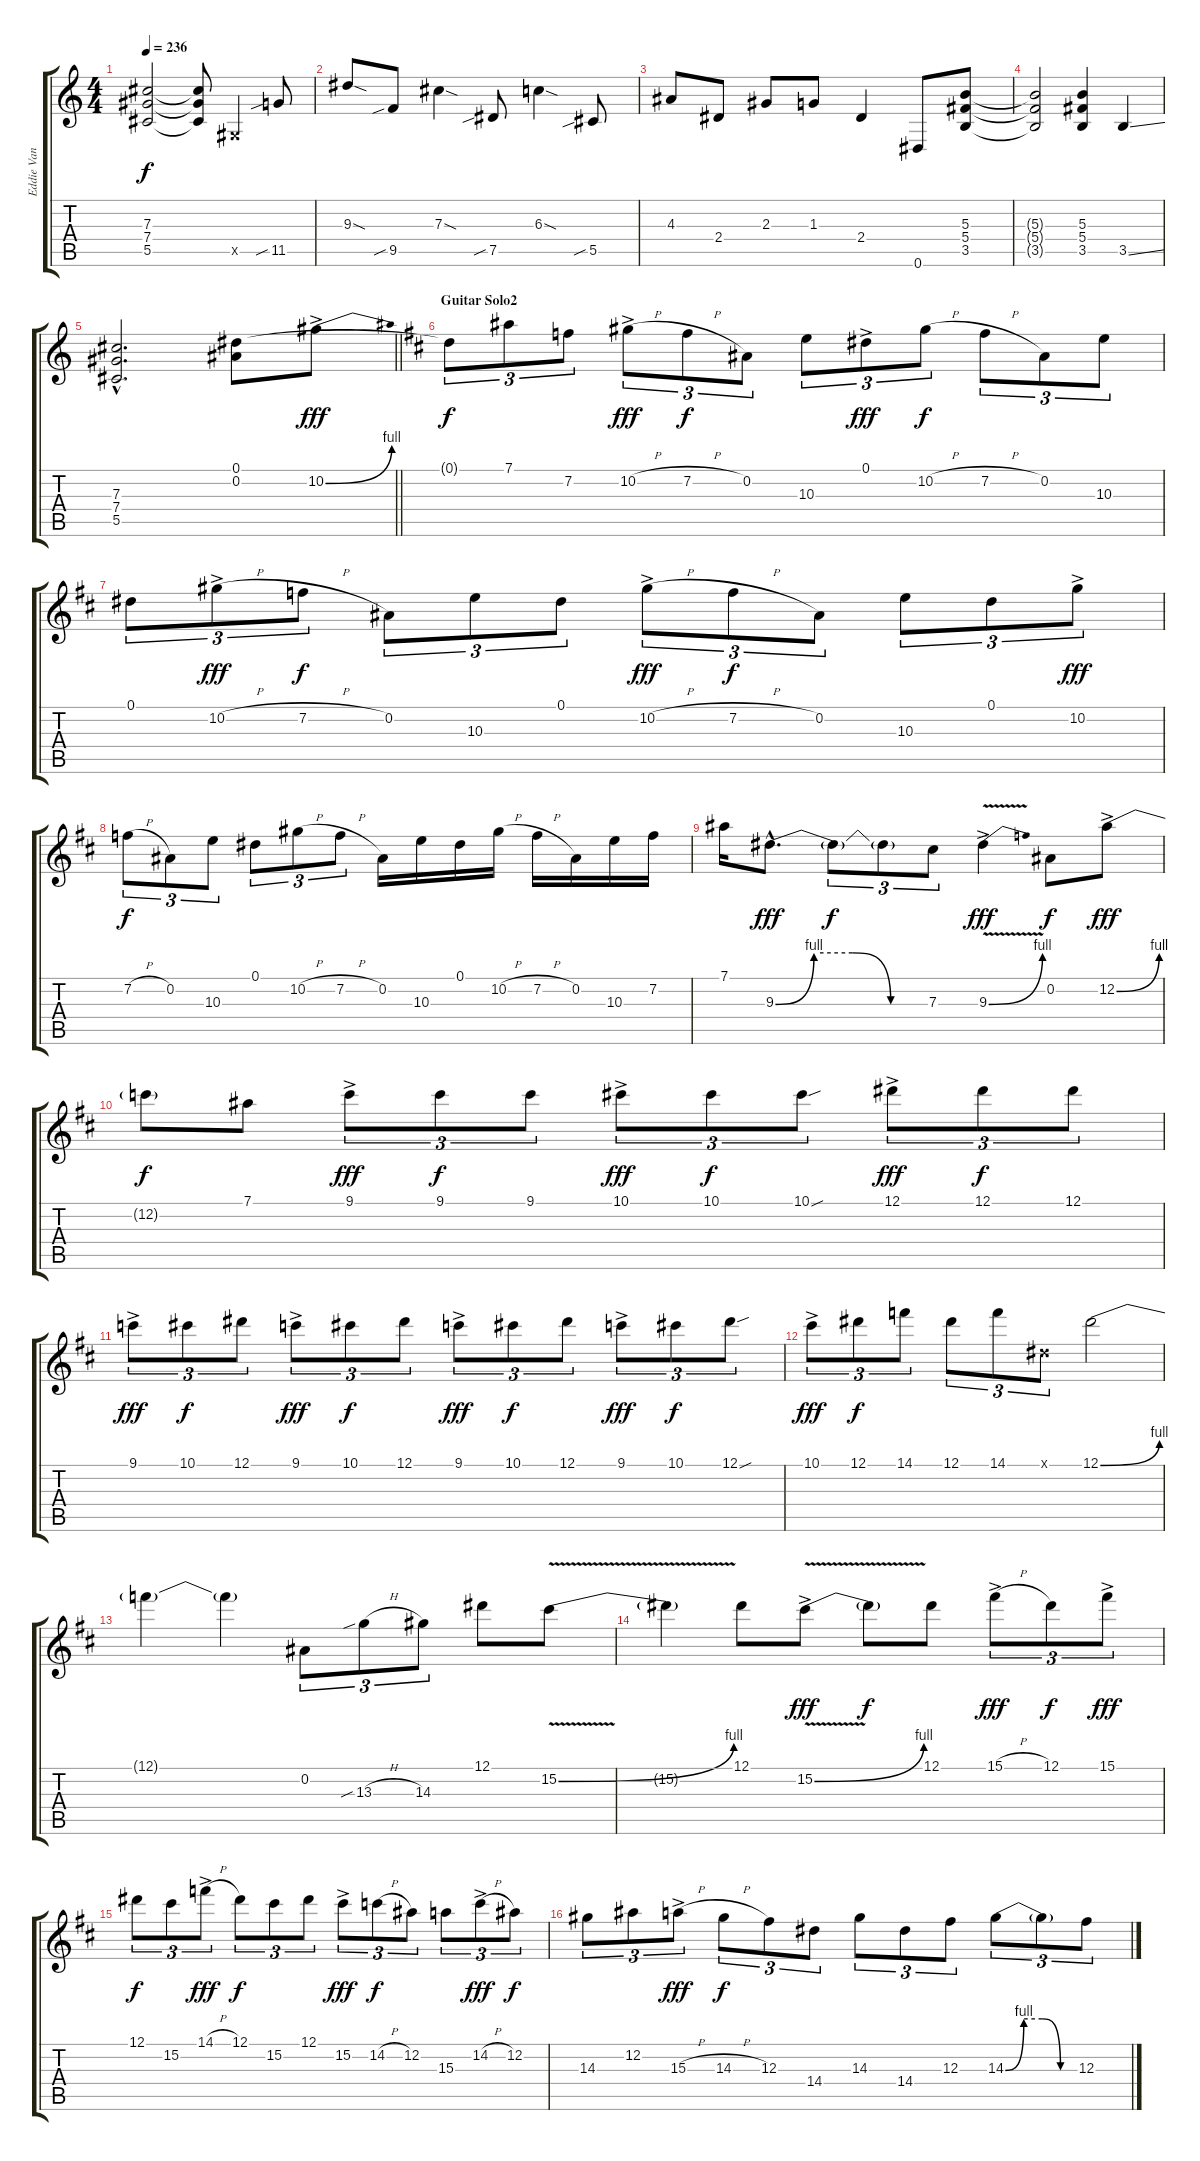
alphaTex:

\track ("Eddie Van Halen" "Eddie Van ") {instrument distortionguitar}
\staff {score tabs}
\tuning (Eb4 Bb3 Gb3 Db3 Ab2 Eb2) {hide}
\ts (4 4)
\tempo 236
\clef g2
\ks c
(7.3 7.4 5.5).2{dy f} (7.3{t} 7.4{t} 5.5{t}).8 0.5{x}.4 11.5{sib}.8 |
9.3{sod}.8 9.5{sib}.8 7.3{sod}.4 7.5{sib}.8 6.3{sod}.4 5.5{sib}.8 |
4.3.8 2.4.8 2.3.8 1.3.8 2.4.4 0.6.8 (5.3 5.4 3.5).8 |
(5.3{t} 5.4{t} 3.5{t}).2 (5.3 5.4 3.5).4 3.5{ss}.4 |
\barLineRight lightlight
(7.3{hac} 7.4{hac} 5.5{hac}).2{d} (0.1 0.2).8 10.2{be (bend 0 0 60 4) ac}.8{dy fff} |
\section ("" "Guitar Solo2")
\ks d
0.1{t}.8{tu (3 2) dy f} 7.1.8{tu (3 2)} 7.2.8{tu (3 2)} 10.2{h ac}.8{tu (3 2) dy fff} 7.2{h}.8{tu (3 2) dy f} 0.2.8{tu (3 2)} 10.3.8{tu (3 2)} 0.1{ac}.8{tu (3 2) dy fff} 10.2{h}.8{tu (3 2) dy f} 7.2{h}.8{tu (3 2)} 0.2.8{tu (3 2)} 10.3.8{tu (3 2)} |
0.1.8{tu (3 2)} 10.2{h ac}.8{tu (3 2) dy fff} 7.2{h}.8{tu (3 2) dy f} 0.2.8{tu (3 2)} 10.3.8{tu (3 2)} 0.1.8{tu (3 2)} 10.2{h ac}.8{tu (3 2) dy fff} 7.2{h}.8{tu (3 2) dy f} 0.2.8{tu (3 2)} 10.3.8{tu (3 2)} 0.1.8{tu (3 2)} 10.2{ac}.8{tu (3 2) dy fff} |
7.2{h}.8{tu (3 2) dy f} 0.2.8{tu (3 2)} 10.3.8{tu (3 2)} 0.1.8{tu (3 2)} 10.2{h}.8{tu (3 2)} 7.2{h}.8{tu (3 2)} 0.2.16 10.3.16 0.1.16 10.2{h}.16 7.2{h}.16 0.2.16 10.3.16 7.2.16 |
7.1.16 9.3{be (custom 0 0 15 4 30 4 45 0 60 0) hac}.8{d dy fff} 9.3{t}.8{tu (3 2) dy f} 9.3{t}.8{tu (3 2)} 7.3.8{tu (3 2)} 9.3{be (bend 0 0 60 4) v ac}.4{dy fff} 0.2.8{dy f} 12.2{be (bend 0 0 60 4) ac}.8{dy fff} |
12.2{t}.8{dy f} 7.1.8 9.1{ac}.8{tu (3 2) dy fff} 9.1.8{tu (3 2) dy f} 9.1.8{tu (3 2)} 10.1{ac}.8{tu (3 2) dy fff} 10.1.8{tu (3 2) dy f} 10.1{sou}.8{tu (3 2)} 12.1{ac}.8{tu (3 2) dy fff} 12.1.8{tu (3 2) dy f} 12.1.8{tu (3 2)} |
9.1{ac}.8{tu (3 2) dy fff} 10.1.8{tu (3 2) dy f} 12.1.8{tu (3 2)} 9.1{ac}.8{tu (3 2) dy fff} 10.1.8{tu (3 2) dy f} 12.1.8{tu (3 2)} 9.1{ac}.8{tu (3 2) dy fff} 10.1.8{tu (3 2) dy f} 12.1.8{tu (3 2)} 9.1{ac}.8{tu (3 2) dy fff} 10.1.8{tu (3 2) dy f} 12.1{sou}.8{tu (3 2)} |
10.1{ac}.8{tu (3 2) dy fff} 12.1.8{tu (3 2) dy f} 14.1.8{tu (3 2)} 12.1.8{tu (3 2)} 14.1.8{tu (3 2)} 0.1{x}.8{tu (3 2)} 12.1{be (bend 0 0 60 4)}.2 |
12.1{t}.4 12.1{t}.4 0.2.8{tu (3 2)} 13.3{sib h}.8{tu (3 2)} 14.3.8{tu (3 2)} 12.1.8 15.2{be (bend 0 0 60 4) v}.8 |
15.2{t}.4 12.1.8 15.2{be (bend 0 0 60 4) v ac}.8{dy fff} 15.2{t}.8{dy f} 12.1.8 15.1{h ac}.8{tu (3 2) dy fff} 12.1.8{tu (3 2) dy f} 15.1{ac}.8{tu (3 2) dy fff} |
12.1.8{tu (3 2) dy f} 15.2.8{tu (3 2)} 14.1{h ac}.8{tu (3 2) dy fff} 12.1.8{tu (3 2) dy f} 15.2.8{tu (3 2)} 12.1.8{tu (3 2)} 15.2{ac}.8{tu (3 2) dy fff} 14.2{h}.8{tu (3 2) dy f} 12.2.8{tu (3 2)} 15.3.8{tu (3 2)} 14.2{h ac}.8{tu (3 2) dy fff} 12.2.8{tu (3 2) dy f} |
14.3.8{tu (3 2)} 12.2.8{tu (3 2)} 15.3{h ac}.8{tu (3 2) dy fff} 14.3{h}.8{tu (3 2) dy f} 12.3.8{tu (3 2)} 14.4.8{tu (3 2)} 14.3.8{tu (3 2)} 14.4.8{tu (3 2)} 12.3.8{tu (3 2)} 14.3{be (custom 0 0 15 4 30 4 45 0 60 0)}.8{tu (3 2)} 14.3{t}.8{tu (3 2)} 12.3.8{tu (3 2)}
